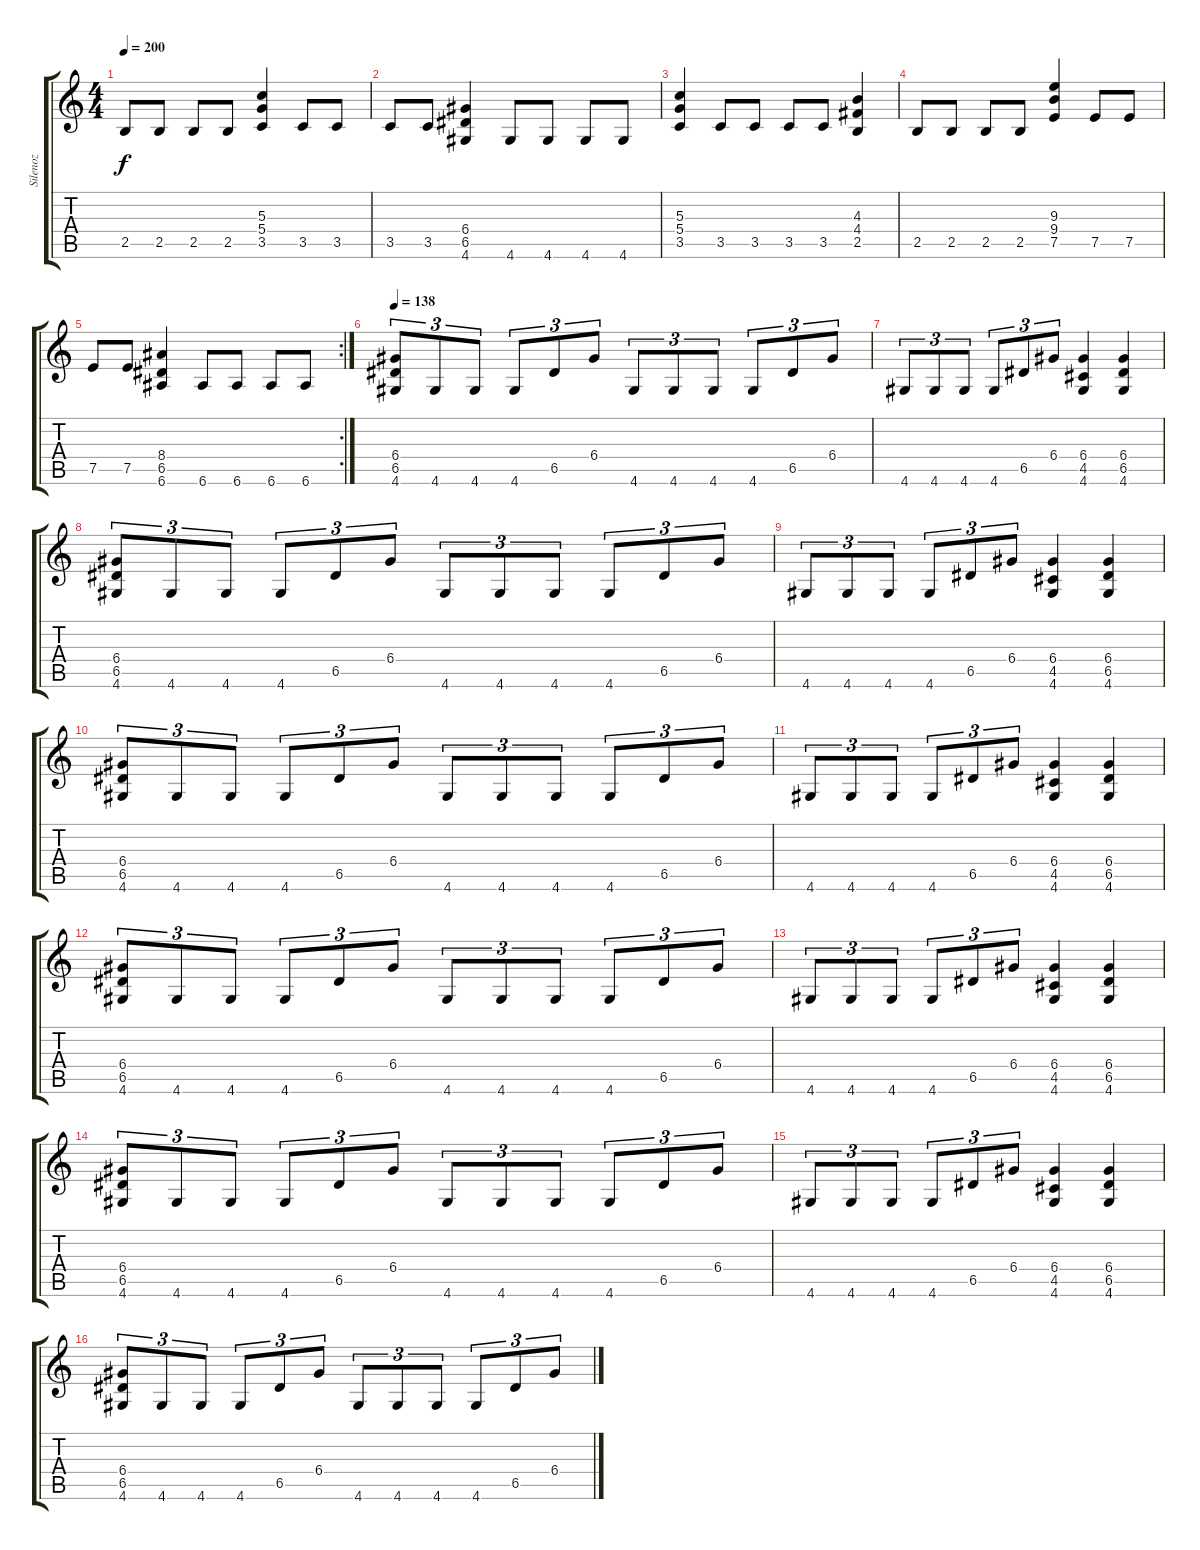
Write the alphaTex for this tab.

\track ("Silenoz" "Silenoz") {instrument distortionguitar}
\staff {score tabs}
\tuning (E4 B3 G3 D3 A2 E2) {hide}
\ts (4 4)
\tempo 200
\clef g2
\ks c
2.5.8{dy f} 2.5.8 2.5.8 2.5.8 (5.3 5.4 3.5).4 3.5.8 3.5.8 |
3.5.8 3.5.8 (6.4 6.5 4.6).4 4.6.8 4.6.8 4.6.8 4.6.8 |
(5.3 5.4 3.5).4 3.5.8 3.5.8 3.5.8 3.5.8 (4.3 4.4 2.5).4 |
2.5.8 2.5.8 2.5.8 2.5.8 (9.3 9.4 7.5).4 7.5.8 7.5.8 |
\rc 2
7.5.8 7.5.8 (8.4 6.5 6.6).4 6.6.8 6.6.8 6.6.8 6.6.8 |
\tempo 138
(6.4 6.5 4.6).8{tu (3 2)} 4.6.8{tu (3 2)} 4.6.8{tu (3 2)} 4.6.8{tu (3 2)} 6.5.8{tu (3 2)} 6.4.8{tu (3 2)} 4.6.8{tu (3 2)} 4.6.8{tu (3 2)} 4.6.8{tu (3 2)} 4.6.8{tu (3 2)} 6.5.8{tu (3 2)} 6.4.8{tu (3 2)} |
4.6.8{tu (3 2)} 4.6.8{tu (3 2)} 4.6.8{tu (3 2)} 4.6.8{tu (3 2)} 6.5.8{tu (3 2)} 6.4.8{tu (3 2)} (6.4 4.5 4.6).4 (6.4 6.5 4.6).4 |
(6.4 6.5 4.6).8{tu (3 2)} 4.6.8{tu (3 2)} 4.6.8{tu (3 2)} 4.6.8{tu (3 2)} 6.5.8{tu (3 2)} 6.4.8{tu (3 2)} 4.6.8{tu (3 2)} 4.6.8{tu (3 2)} 4.6.8{tu (3 2)} 4.6.8{tu (3 2)} 6.5.8{tu (3 2)} 6.4.8{tu (3 2)} |
4.6.8{tu (3 2)} 4.6.8{tu (3 2)} 4.6.8{tu (3 2)} 4.6.8{tu (3 2)} 6.5.8{tu (3 2)} 6.4.8{tu (3 2)} (6.4 4.5 4.6).4 (6.4 6.5 4.6).4 |
(6.4 6.5 4.6).8{tu (3 2)} 4.6.8{tu (3 2)} 4.6.8{tu (3 2)} 4.6.8{tu (3 2)} 6.5.8{tu (3 2)} 6.4.8{tu (3 2)} 4.6.8{tu (3 2)} 4.6.8{tu (3 2)} 4.6.8{tu (3 2)} 4.6.8{tu (3 2)} 6.5.8{tu (3 2)} 6.4.8{tu (3 2)} |
4.6.8{tu (3 2)} 4.6.8{tu (3 2)} 4.6.8{tu (3 2)} 4.6.8{tu (3 2)} 6.5.8{tu (3 2)} 6.4.8{tu (3 2)} (6.4 4.5 4.6).4 (6.4 6.5 4.6).4 |
(6.4 6.5 4.6).8{tu (3 2)} 4.6.8{tu (3 2)} 4.6.8{tu (3 2)} 4.6.8{tu (3 2)} 6.5.8{tu (3 2)} 6.4.8{tu (3 2)} 4.6.8{tu (3 2)} 4.6.8{tu (3 2)} 4.6.8{tu (3 2)} 4.6.8{tu (3 2)} 6.5.8{tu (3 2)} 6.4.8{tu (3 2)} |
4.6.8{tu (3 2)} 4.6.8{tu (3 2)} 4.6.8{tu (3 2)} 4.6.8{tu (3 2)} 6.5.8{tu (3 2)} 6.4.8{tu (3 2)} (6.4 4.5 4.6).4 (6.4 6.5 4.6).4 |
(6.4 6.5 4.6).8{tu (3 2)} 4.6.8{tu (3 2)} 4.6.8{tu (3 2)} 4.6.8{tu (3 2)} 6.5.8{tu (3 2)} 6.4.8{tu (3 2)} 4.6.8{tu (3 2)} 4.6.8{tu (3 2)} 4.6.8{tu (3 2)} 4.6.8{tu (3 2)} 6.5.8{tu (3 2)} 6.4.8{tu (3 2)} |
4.6.8{tu (3 2)} 4.6.8{tu (3 2)} 4.6.8{tu (3 2)} 4.6.8{tu (3 2)} 6.5.8{tu (3 2)} 6.4.8{tu (3 2)} (6.4 4.5 4.6).4 (6.4 6.5 4.6).4 |
(6.4 6.5 4.6).8{tu (3 2)} 4.6.8{tu (3 2)} 4.6.8{tu (3 2)} 4.6.8{tu (3 2)} 6.5.8{tu (3 2)} 6.4.8{tu (3 2)} 4.6.8{tu (3 2)} 4.6.8{tu (3 2)} 4.6.8{tu (3 2)} 4.6.8{tu (3 2)} 6.5.8{tu (3 2)} 6.4.8{tu (3 2)}
